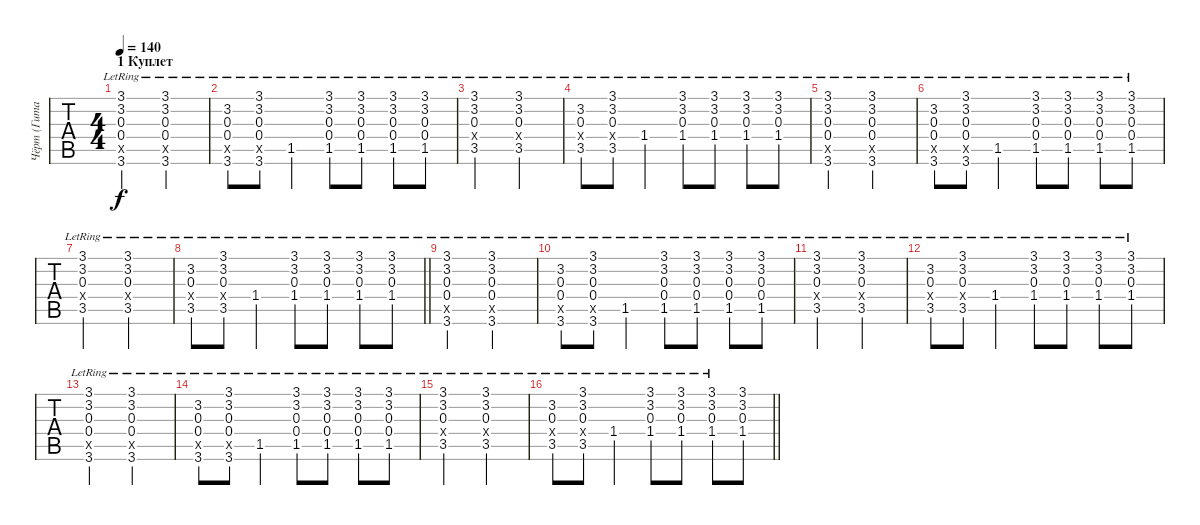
\track ("Чёрт (Гитара)" "Чёрт (Гита") {instrument electricguitarclean}
\staff {tabs}
\tuning (E4 B3 G3 D3 A2 E2) {hide}
\ts (4 4)
\section ("" "1 Куплет")
\tempo 140
\clef g2
\ks c
(3.1{lr} 3.2{lr} 0.3{lr} 0.4{lr} 0.5{x} 3.6{lr}).2{dy f volume 5} (3.1{lr} 3.2{lr} 0.3{lr} 0.4{lr} 0.5{x} 3.6{lr}).2 |
(3.2{lr} 0.3{lr} 0.4{lr} 0.5{x} 3.6{lr}).8 (3.1{lr} 3.2{lr} 0.3{lr} 0.4{lr} 0.5{x} 3.6{lr}).8 1.5{lr}.4 (3.1{lr} 3.2{lr} 0.3{lr} 0.4{lr} 1.5{lr}).8 (3.1{lr} 3.2{lr} 0.3{lr} 0.4{lr} 1.5{lr}).8 (3.1{lr} 3.2{lr} 0.3{lr} 0.4{lr} 1.5{lr}).8 (3.1{lr} 3.2{lr} 0.3{lr} 0.4{lr} 1.5{lr}).8 |
(3.1{lr} 3.2{lr} 0.3{lr} 0.4{x} 3.5{lr}).2 (3.1{lr} 3.2{lr} 0.3{lr} 0.4{x} 3.5{lr}).2 |
(3.2{lr} 0.3{lr} 0.4{x} 3.5{lr}).8 (3.1{lr} 3.2{lr} 0.3{lr} 0.4{x} 3.5{lr}).8 1.4{lr}.4 (3.1{lr} 3.2{lr} 0.3{lr} 1.4{lr}).8 (3.1{lr} 3.2{lr} 0.3{lr} 1.4{lr}).8 (3.1{lr} 3.2{lr} 0.3{lr} 1.4{lr}).8 (3.1{lr} 3.2{lr} 0.3{lr} 1.4{lr}).8 |
(3.1{lr} 3.2{lr} 0.3{lr} 0.4{lr} 0.5{x} 3.6{lr}).2 (3.1{lr} 3.2{lr} 0.3{lr} 0.4{lr} 0.5{x} 3.6{lr}).2 |
(3.2{lr} 0.3{lr} 0.4{lr} 0.5{x} 3.6{lr}).8 (3.1{lr} 3.2{lr} 0.3{lr} 0.4{lr} 0.5{x} 3.6{lr}).8 1.5{lr}.4 (3.1{lr} 3.2{lr} 0.3{lr} 0.4{lr} 1.5{lr}).8 (3.1{lr} 3.2{lr} 0.3{lr} 0.4{lr} 1.5{lr}).8 (3.1{lr} 3.2{lr} 0.3{lr} 0.4{lr} 1.5{lr}).8 (3.1{lr} 3.2{lr} 0.3{lr} 0.4{lr} 1.5{lr}).8 |
(3.1{lr} 3.2{lr} 0.3{lr} 0.4{x} 3.5{lr}).2 (3.1{lr} 3.2{lr} 0.3{lr} 0.4{x} 3.5{lr}).2 |
\barLineRight lightlight
(3.2{lr} 0.3{lr} 0.4{x} 3.5{lr}).8 (3.1{lr} 3.2{lr} 0.3{lr} 0.4{x} 3.5{lr}).8 1.4{lr}.4 (3.1{lr} 3.2{lr} 0.3{lr} 1.4{lr}).8 (3.1{lr} 3.2{lr} 0.3{lr} 1.4{lr}).8 (3.1{lr} 3.2{lr} 0.3{lr} 1.4{lr}).8 (3.1{lr} 3.2{lr} 0.3{lr} 1.4{lr}).8 |
(3.1{lr} 3.2{lr} 0.3{lr} 0.4{lr} 0.5{x} 3.6{lr}).2 (3.1{lr} 3.2{lr} 0.3{lr} 0.4{lr} 0.5{x} 3.6{lr}).2 |
(3.2{lr} 0.3{lr} 0.4{lr} 0.5{x} 3.6{lr}).8 (3.1{lr} 3.2{lr} 0.3{lr} 0.4{lr} 0.5{x} 3.6{lr}).8 1.5{lr}.4 (3.1{lr} 3.2{lr} 0.3{lr} 0.4{lr} 1.5{lr}).8 (3.1{lr} 3.2{lr} 0.3{lr} 0.4{lr} 1.5{lr}).8 (3.1{lr} 3.2{lr} 0.3{lr} 0.4{lr} 1.5{lr}).8 (3.1{lr} 3.2{lr} 0.3{lr} 0.4{lr} 1.5{lr}).8 |
(3.1{lr} 3.2{lr} 0.3{lr} 0.4{x} 3.5{lr}).2 (3.1{lr} 3.2{lr} 0.3{lr} 0.4{x} 3.5{lr}).2 |
(3.2{lr} 0.3{lr} 0.4{x} 3.5{lr}).8 (3.1{lr} 3.2{lr} 0.3{lr} 0.4{x} 3.5{lr}).8 1.4{lr}.4 (3.1{lr} 3.2{lr} 0.3{lr} 1.4{lr}).8 (3.1{lr} 3.2{lr} 0.3{lr} 1.4{lr}).8 (3.1{lr} 3.2{lr} 0.3{lr} 1.4{lr}).8 (3.1{lr} 3.2{lr} 0.3{lr} 1.4{lr}).8 |
(3.1{lr} 3.2{lr} 0.3{lr} 0.4{lr} 0.5{x} 3.6{lr}).2 (3.1{lr} 3.2{lr} 0.3{lr} 0.4{lr} 0.5{x} 3.6{lr}).2 |
(3.2{lr} 0.3{lr} 0.4{lr} 0.5{x} 3.6{lr}).8 (3.1{lr} 3.2{lr} 0.3{lr} 0.4{lr} 0.5{x} 3.6{lr}).8 1.5{lr}.4 (3.1{lr} 3.2{lr} 0.3{lr} 0.4{lr} 1.5{lr}).8 (3.1{lr} 3.2{lr} 0.3{lr} 0.4{lr} 1.5{lr}).8 (3.1{lr} 3.2{lr} 0.3{lr} 0.4{lr} 1.5{lr}).8 (3.1{lr} 3.2{lr} 0.3{lr} 0.4{lr} 1.5{lr}).8 |
(3.1{lr} 3.2{lr} 0.3{lr} 0.4{x} 3.5{lr}).2 (3.1{lr} 3.2{lr} 0.3{lr} 0.4{x} 3.5{lr}).2 |
\barLineRight lightlight
(3.2{lr} 0.3{lr} 0.4{x} 3.5{lr}).8 (3.1{lr} 3.2{lr} 0.3{lr} 0.4{x} 3.5{lr}).8 1.4{lr}.4 (3.1{lr} 3.2{lr} 0.3{lr} 1.4{lr}).8 (3.1{lr} 3.2{lr} 0.3{lr} 1.4{lr}).8 (3.1{lr} 3.2{lr} 0.3{lr} 1.4{lr}).8 (3.1 3.2 0.3 1.4).8
